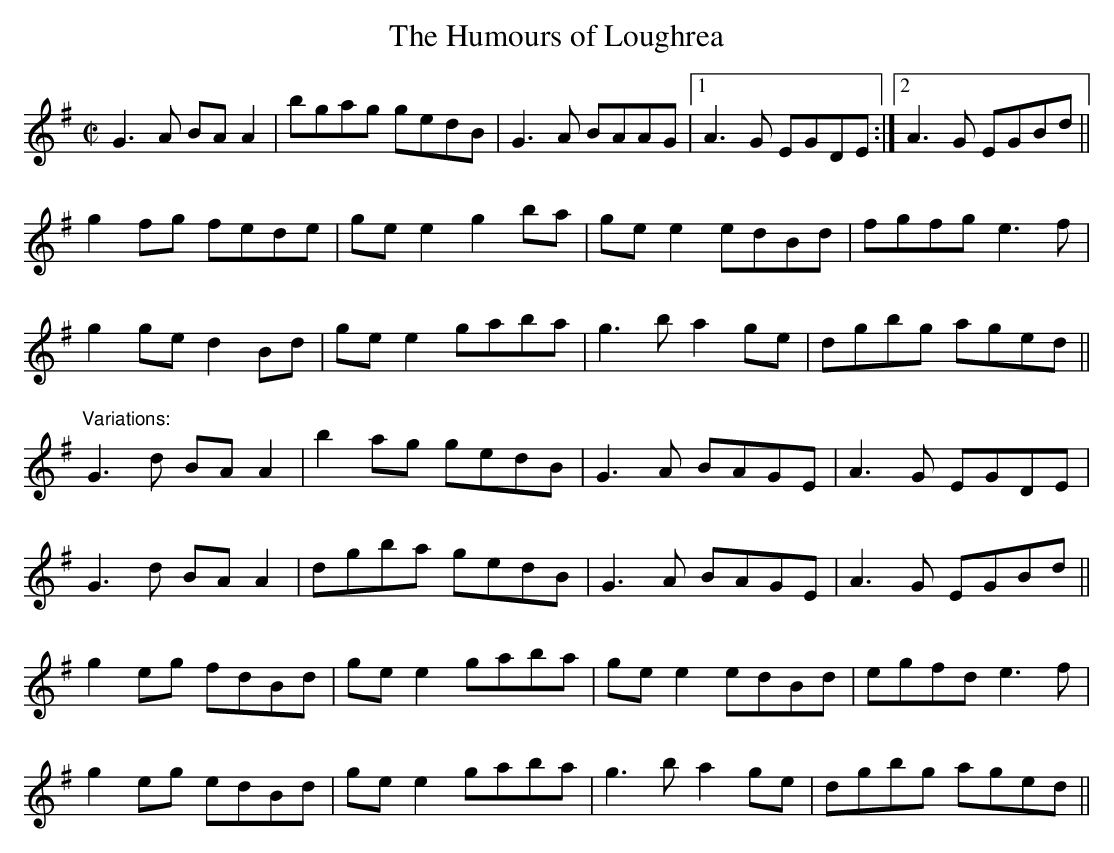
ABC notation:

X:1
T:Humours of Loughrea, The
M:C|
K:G
G3A BAA2|bgag gedB|G3A BAAG|1 A3G EGDE:|2 A3G EGBd||
g2fg fede|gee2 g2ba|gee2 edBd|fgfg e3f|
g2ge d2Bd|gee2 gaba|g3b a2ge|dgbg aged||
"Variations:"
G3d BAA2|b2ag gedB|G3A BAGE|A3G EGDE|
G3d BAA2|dgba gedB|G3A BAGE|A3G EGBd||
g2eg fdBd|gee2 gaba|gee2 edBd|egfd e3f|
g2eg edBd|gee2 gaba|g3b a2ge|dgbg aged||
